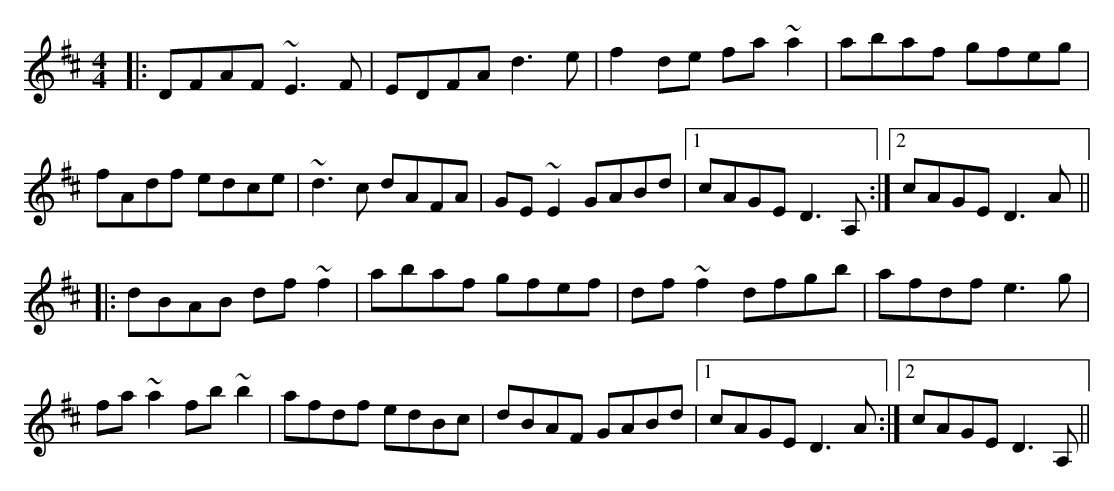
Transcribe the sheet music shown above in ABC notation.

X:1
M:4/4
K:D
|:DFAF ~E3F|EDFA d3e|f2de fa~a2|abaf gfeg|
fAdf edce|~d3c dAFA|GE~E2 GABd|1 cAGE D3A,:|2 cAGE D3A||
|:dBAB df~f2|abaf gfef|df~f2 dfgb|afdf e3g|
fa~a2 fb~b2|afdf edBc|dBAF GABd|1 cAGE D3A:|2 cAGE D3A,||
